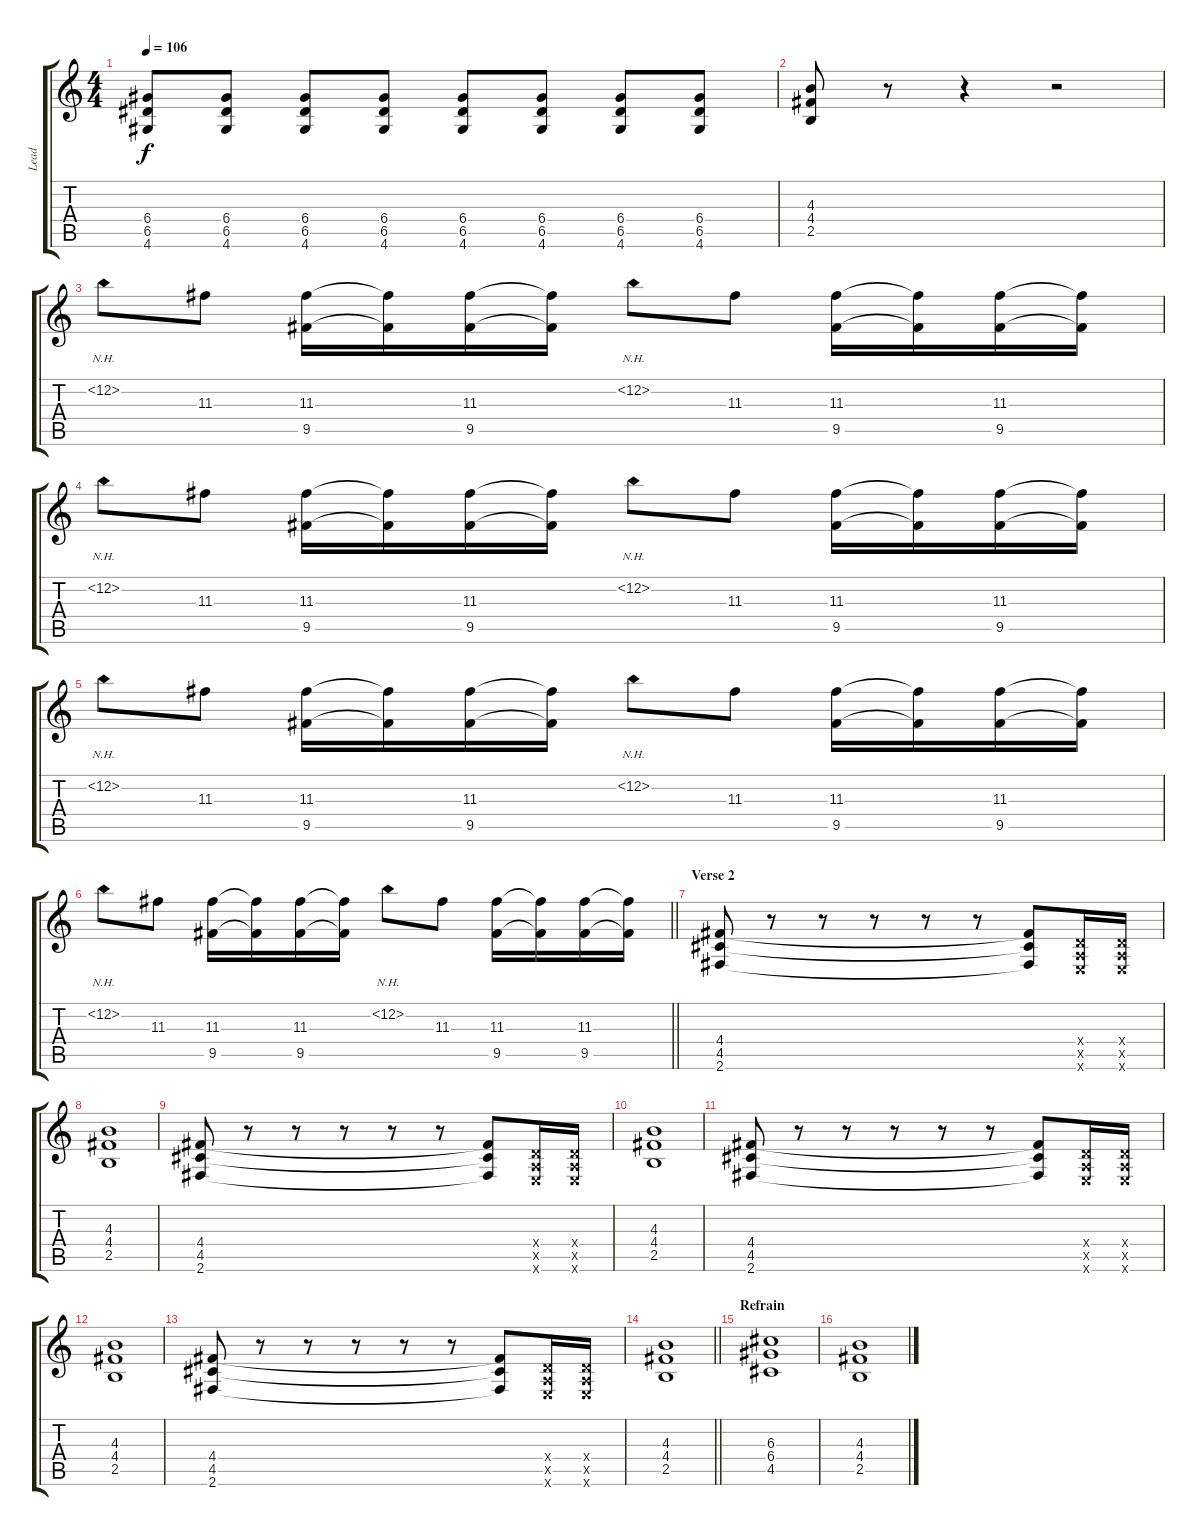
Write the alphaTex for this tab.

\track ("Lead" "Lead") {instrument acousticguitarsteel}
\staff {score tabs}
\tuning (E4 B3 G3 D3 A2 E2) {hide}
\ts (4 4)
\tempo 106
\clef g2
\ks c
(6.4 6.5 4.6).8{dy f} (6.4 6.5 4.6).8 (6.4 6.5 4.6).8 (6.4 6.5 4.6).8 (6.4 6.5 4.6).8 (6.4 6.5 4.6).8 (6.4 6.5 4.6).8 (6.4 6.5 4.6).8 |
(4.3 4.4 2.5).8 r.8 r.4 r.2 |
12.2{nh}.8 11.3.8 (11.3 9.5).16 (11.3{t} 9.5{t}).16 (11.3 9.5).16 (11.3{t} 9.5{t}).16 12.2{nh}.8 11.3.8 (11.3 9.5).16 (11.3{t} 9.5{t}).16 (11.3 9.5).16 (11.3{t} 9.5{t}).16 |
12.2{nh}.8 11.3.8 (11.3 9.5).16 (11.3{t} 9.5{t}).16 (11.3 9.5).16 (11.3{t} 9.5{t}).16 12.2{nh}.8 11.3.8 (11.3 9.5).16 (11.3{t} 9.5{t}).16 (11.3 9.5).16 (11.3{t} 9.5{t}).16 |
12.2{nh}.8 11.3.8 (11.3 9.5).16 (11.3{t} 9.5{t}).16 (11.3 9.5).16 (11.3{t} 9.5{t}).16 12.2{nh}.8 11.3.8 (11.3 9.5).16 (11.3{t} 9.5{t}).16 (11.3 9.5).16 (11.3{t} 9.5{t}).16 |
\barLineRight lightlight
12.2{nh}.8 11.3.8 (11.3 9.5).16 (11.3{t} 9.5{t}).16 (11.3 9.5).16 (11.3{t} 9.5{t}).16 12.2{nh}.8 11.3.8 (11.3 9.5).16 (11.3{t} 9.5{t}).16 (11.3 9.5).16 (11.3{t} 9.5{t}).16 |
\section ("" "Verse 2")
(4.4 4.5 2.6).8 r.8 r.8 r.8 r.8 r.8 (4.4{t} 4.5{t} 2.6{t}).8 (0.4{x} 0.5{x} 0.6{x}).16 (0.4{x} 0.5{x} 0.6{x}).16 |
(4.3 4.4 2.5).1 |
(4.4 4.5 2.6).8 r.8 r.8 r.8 r.8 r.8 (4.4{t} 4.5{t} 2.6{t}).8 (0.4{x} 0.5{x} 0.6{x}).16 (0.4{x} 0.5{x} 0.6{x}).16 |
(4.3 4.4 2.5).1 |
(4.4 4.5 2.6).8 r.8 r.8 r.8 r.8 r.8 (4.4{t} 4.5{t} 2.6{t}).8 (0.4{x} 0.5{x} 0.6{x}).16 (0.4{x} 0.5{x} 0.6{x}).16 |
(4.3 4.4 2.5).1 |
(4.4 4.5 2.6).8 r.8 r.8 r.8 r.8 r.8 (4.4{t} 4.5{t} 2.6{t}).8 (0.4{x} 0.5{x} 0.6{x}).16 (0.4{x} 0.5{x} 0.6{x}).16 |
\barLineRight lightlight
(4.3 4.4 2.5).1 |
\section ("" "Refrain")
(6.3 6.4 4.5).1 |
(4.3 4.4 2.5).1
